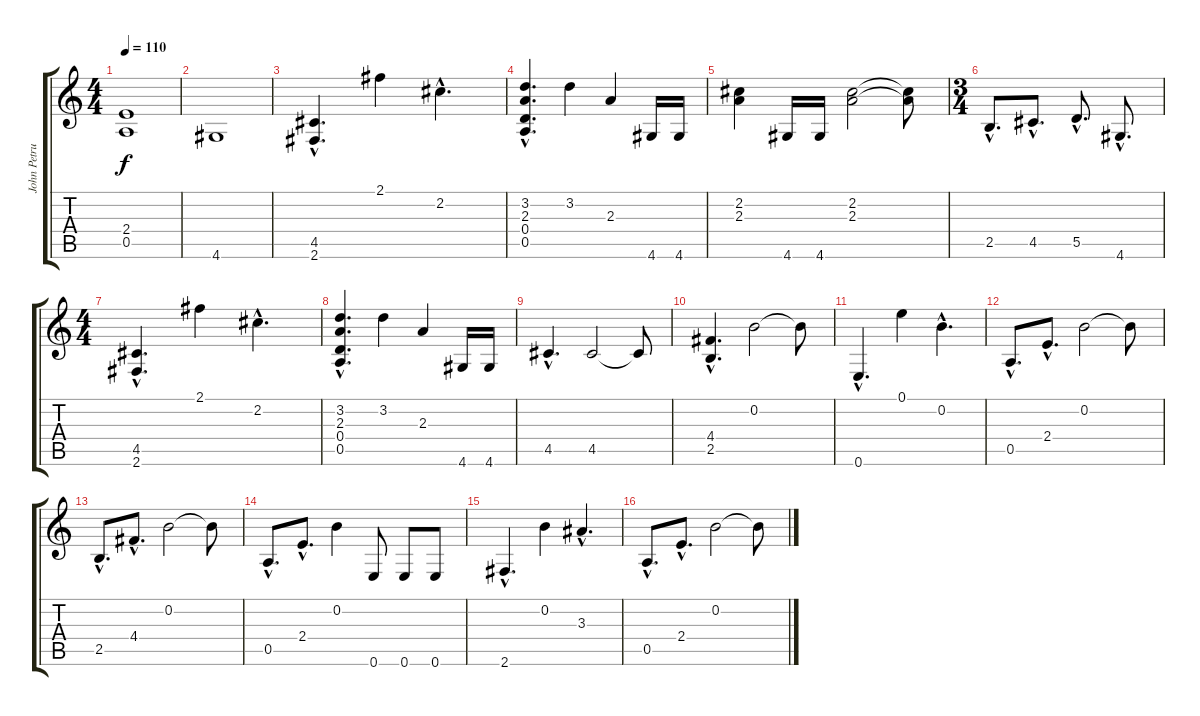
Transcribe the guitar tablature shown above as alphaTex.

\track ("John Petrucci - Guitar" "John Petru") {instrument distortionguitar}
\staff {score tabs}
\tuning (E4 B3 G3 D3 A2 E2) {hide}
\ts (4 4)
\tempo 110
\clef g2
\ks c
(2.4 0.5).1{dy f} |
4.6.1 |
(4.5{hac} 2.6{hac}).4{d} 2.1.4 2.2{hac}.4{d} |
(3.2{hac} 2.3{hac} 0.4{hac} 0.5{hac}).4{d} 3.2.4 2.3.4 4.6.16 4.6.16 |
(2.2 2.3).4 4.6.16 4.6.16 (2.2 2.3).2 (2.2{t} 2.3{t}).8 |
\ts (3 4)
2.5{hac}.8{d} 4.5{hac}.8{d} 5.5{hac}.8{d} 4.6{hac}.8{d} |
\ts (4 4)
(4.5{hac} 2.6{hac}).4{d} 2.1.4 2.2{hac}.4{d} |
(3.2{hac} 2.3{hac} 0.4{hac} 0.5{hac}).4{d} 3.2.4 2.3.4 4.6.16 4.6.16 |
4.5{hac}.4{d} 4.5.2 4.5{t}.8 |
(4.4{hac} 2.5{hac}).4{d} 0.2.2 0.2{t}.8 |
0.6{hac}.4{d} 0.1.4 0.2{hac}.4{d} |
0.5{hac}.8{d} 2.4{hac}.8{d} 0.2.2 0.2{t}.8 |
2.5{hac}.8{d} 4.4{hac}.8{d} 0.2.2 0.2{t}.8 |
0.5{hac}.8{d} 2.4{hac}.8{d} 0.2.4 0.6.8 0.6.8 0.6.8 |
2.6{hac}.4{d} 0.2.4 3.3{hac}.4{d} |
0.5{hac}.8{d} 2.4{hac}.8{d} 0.2.2 0.2{t}.8
